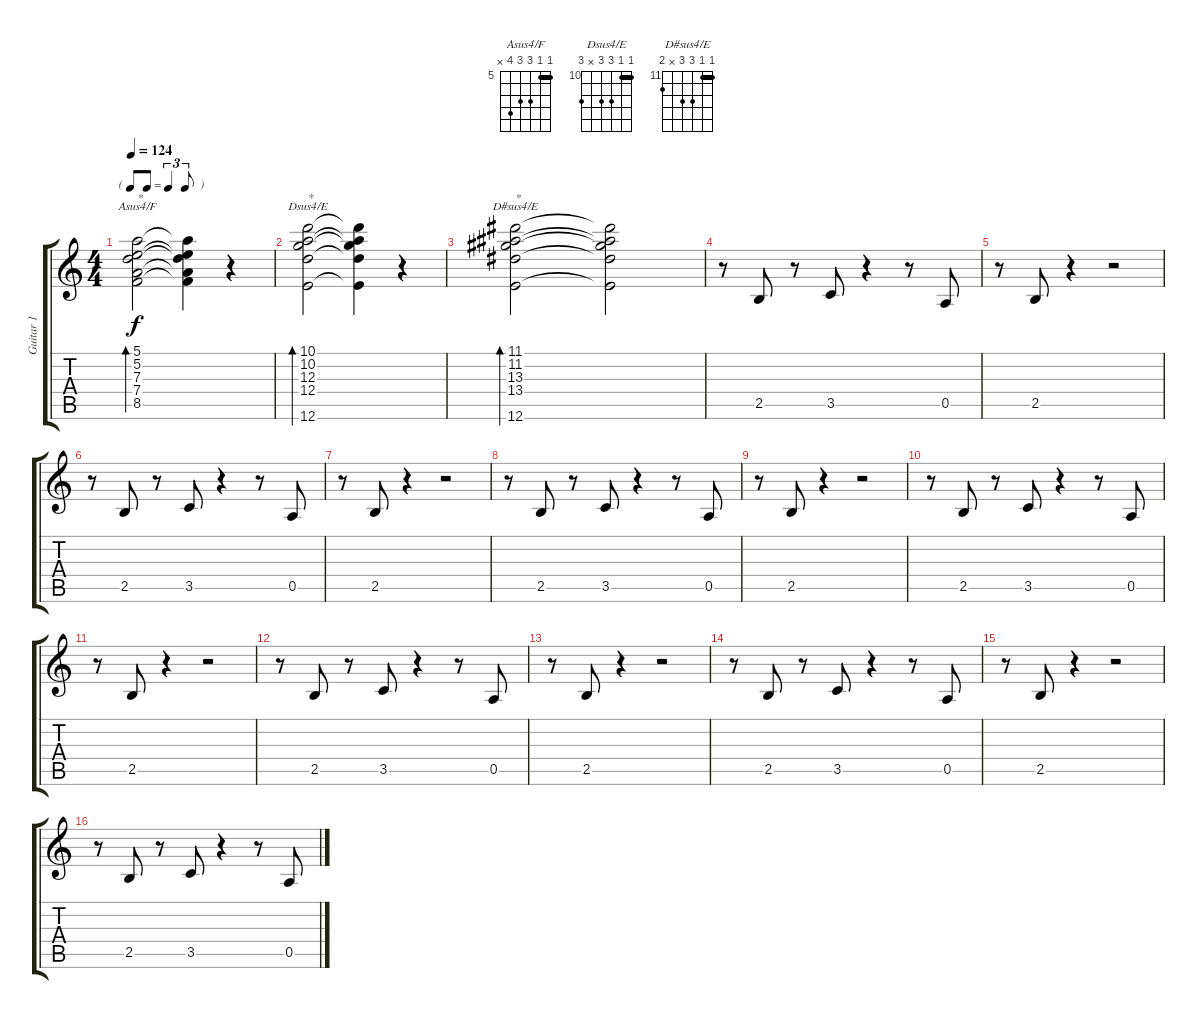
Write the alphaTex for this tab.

\track ("Guitar 1" "Guitar 1") {instrument distortionguitar}
\staff {score tabs}
\tuning (E4 B3 G3 D3 A2 E2) {hide}
\chord ("Asus4/F" 5 5 7 7 8 x) {firstfret 5 barre 5}
\chord ("Dsus4/E" 10 10 12 12 x 12) {firstfret 10 barre 10}
\chord ("D#sus4/E" 11 11 13 13 x 12) {firstfret 11 barre 11}
\ts (4 4)
\tf triplet8th
\tempo 124
\clef g2
\ks c
(5.1 5.2 7.3 7.4 8.5).2{bd 60 ch "Asus4/F" txt "*" dy f} (5.1{t} 5.2{t} 7.3{t} 7.4{t} 8.5{t}).4 r.4 |
(10.1 10.2 12.3 12.4 12.6).2{bd 60 ch "Dsus4/E" txt "*"} (10.1{t} 10.2{t} 12.3{t} 12.4{t} 12.6{t}).4 r.4 |
(11.1 11.2 13.3 13.4 12.6).2{bd 60 ch "D#sus4/E" txt "*"} (11.1{t} 11.2{t} 13.3{t} 13.4{t} 12.6{t}).2 |
r.8{instrument distortionguitar} 2.5.8 r.8 3.5.8 r.4 r.8 0.5.8 |
r.8 2.5.8 r.4 r.2 |
r.8 2.5.8 r.8 3.5.8 r.4 r.8 0.5.8 |
r.8 2.5.8 r.4 r.2 |
r.8 2.5.8 r.8 3.5.8 r.4 r.8 0.5.8 |
r.8 2.5.8 r.4 r.2 |
r.8 2.5.8 r.8 3.5.8 r.4 r.8 0.5.8 |
r.8 2.5.8 r.4 r.2 |
r.8 2.5.8 r.8 3.5.8 r.4 r.8 0.5.8 |
r.8 2.5.8 r.4 r.2 |
r.8 2.5.8 r.8 3.5.8 r.4 r.8 0.5.8 |
r.8 2.5.8 r.4 r.2 |
r.8 2.5.8 r.8 3.5.8 r.4 r.8 0.5.8
